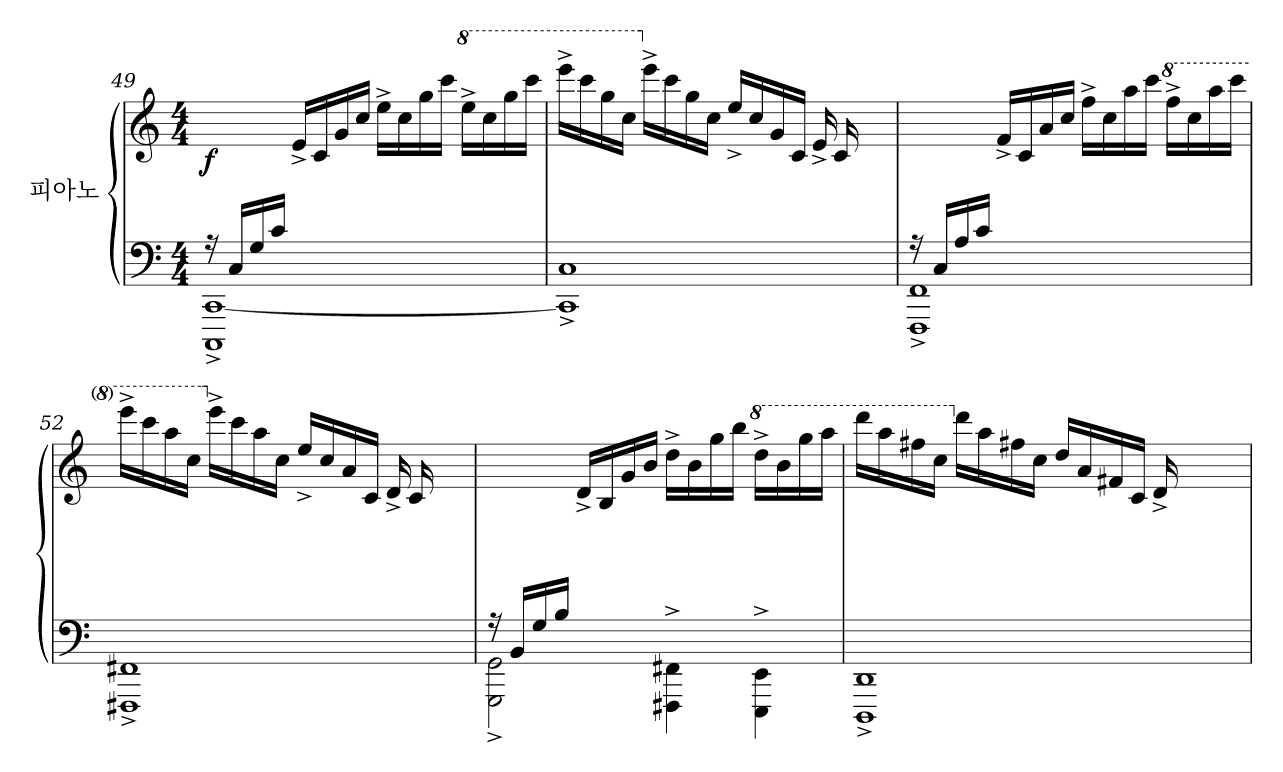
**kern	**kern	**dynam
*part1	*part1	*part1
*staff2	*staff1	*staff1/2
*I"피아노	*	*
*clefF4	*clefG2	*
*k[]	*k[]	*
*M4/4	*M4/4	*
=49	=49	=49
*^	*	*
!	!	!	!LO:DY:b
16r	1CCC^ [1CC^	4ryy	f
16C/LL	.	.	.
16G/	.	.	.
16c/JJ	.	.	.
4ryy	.	16e^/LL	.
.	.	16c/	.
.	.	16g/	.
.	.	16cc/JJ	.
2ryy	.	16ee^\LL	.
.	.	16cc\	.
.	.	16gg\	.
.	.	16ccc\JJ	.
*	*	*8va	*
.	.	16eee^\LL	.
.	.	16ccc\	.
.	.	16ggg\	.
.	.	16cccc\JJ	.
=50	=50	=50	=50
*	*	*^	*
2.ryy	1CC]^ 1C^	16eeee^\LL	2.ryy	.
.	.	16cccc\	.	.
.	.	16ggg\	.	.
.	.	16ccc\JJ	.	.
*	*	*X8va	*	*
.	.	16eee^\LL	.	.
.	.	16ccc\	.	.
.	.	16gg\	.	.
.	.	16cc\JJ	.	.
.	.	16ee^/LL	.	.
.	.	16cc/	.	.
.	.	16g/	.	.
.	.	16c/JJ	.	.
8ryy	.	16ryy	16e^/LL	.
.	.	16ryy	16c/	.
16G/	.	16ryy	8ryy	.
16C/JJ	.	16ryy	.	.
*	*	*v	*v	*
=51	=51	=51	=51
16r	1FFF^ 1FF^	4ryy	.
16C/LL	.	.	.
16A/	.	.	.
16c/JJ	.	.	.
4ryy	.	16f^/LL	.
.	.	16c/	.
.	.	16a/	.
.	.	16cc/JJ	.
2ryy	.	16ff^\LL	.
.	.	16cc\	.
.	.	16aa\	.
.	.	16ccc\JJ	.
*	*	*8va	*
.	.	16fff^\LL	.
.	.	16ccc\	.
.	.	16aaa\	.
.	.	16cccc\JJ	.
=52	=52	=52	=52
*	*	*^	*
2.ryy	1FFF#X^ 1FF#X^	16eeee^\LL	2.ryy	.
.	.	16cccc\	.	.
.	.	16aaa\	.	.
.	.	16ccc\JJ	.	.
*	*	*X8va	*	*
.	.	16eee^\LL	.	.
.	.	16ccc\	.	.
.	.	16aa\	.	.
.	.	16cc\JJ	.	.
.	.	16ee^/LL	.	.
.	.	16cc/	.	.
.	.	16a/	.	.
.	.	16c/JJ	.	.
8ryy	.	16ryy	16d^/LL	.
.	.	16ryy	16c/	.
16A/	.	16ryy	8ryy	.
16C/JJ	.	16ryy	.	.
*	*	*v	*v	*
=53	=53	=53	=53
16r	2GGG\^ 2GG\^	4ryy	.
16BB/LL	.	.	.
16G/	.	.	.
16B/JJ	.	.	.
4ryy	.	16d^/LL	.
.	.	16B/	.
.	.	16g/	.
.	.	16b/JJ	.
2ryy	4FFF#X\^ 4FF#X\^	16dd^\LL	.
.	.	16b\	.
.	.	16gg\	.
.	.	16bb\JJ	.
*	*	*8va	*
.	4EEE\^ 4EE\^	16ddd^\LL	.
.	.	16bb\	.
.	.	16ggg\	.
.	.	16aaa\JJ	.
=54	=54	=54	=54
*	*	*^	*
2.ryy	1DDD^ 1DD^	16dddd\LL	2.ryy	.
.	.	16aaa\	.	.
.	.	16fff#X\	.	.
.	.	16ccc\JJ	.	.
*	*	*X8va	*	*
.	.	16ddd\LL	.	.
.	.	16aa\	.	.
.	.	16ff#X\	.	.
.	.	16cc\JJ	.	.
.	.	16dd/LL	.	.
.	.	16a/	.	.
.	.	16f#X/	.	.
.	.	16c/JJ	.	.
16ryy	.	16ryy	16d^/LL	.
16A/	.	16ryy	8.ryy	.
16F#X/	.	16ryy	.	.
16C/JJ	.	16ryy	.	.
*v	*v	*	*	*
*	*v	*v	*
=	=	=
*-	*-	*-
